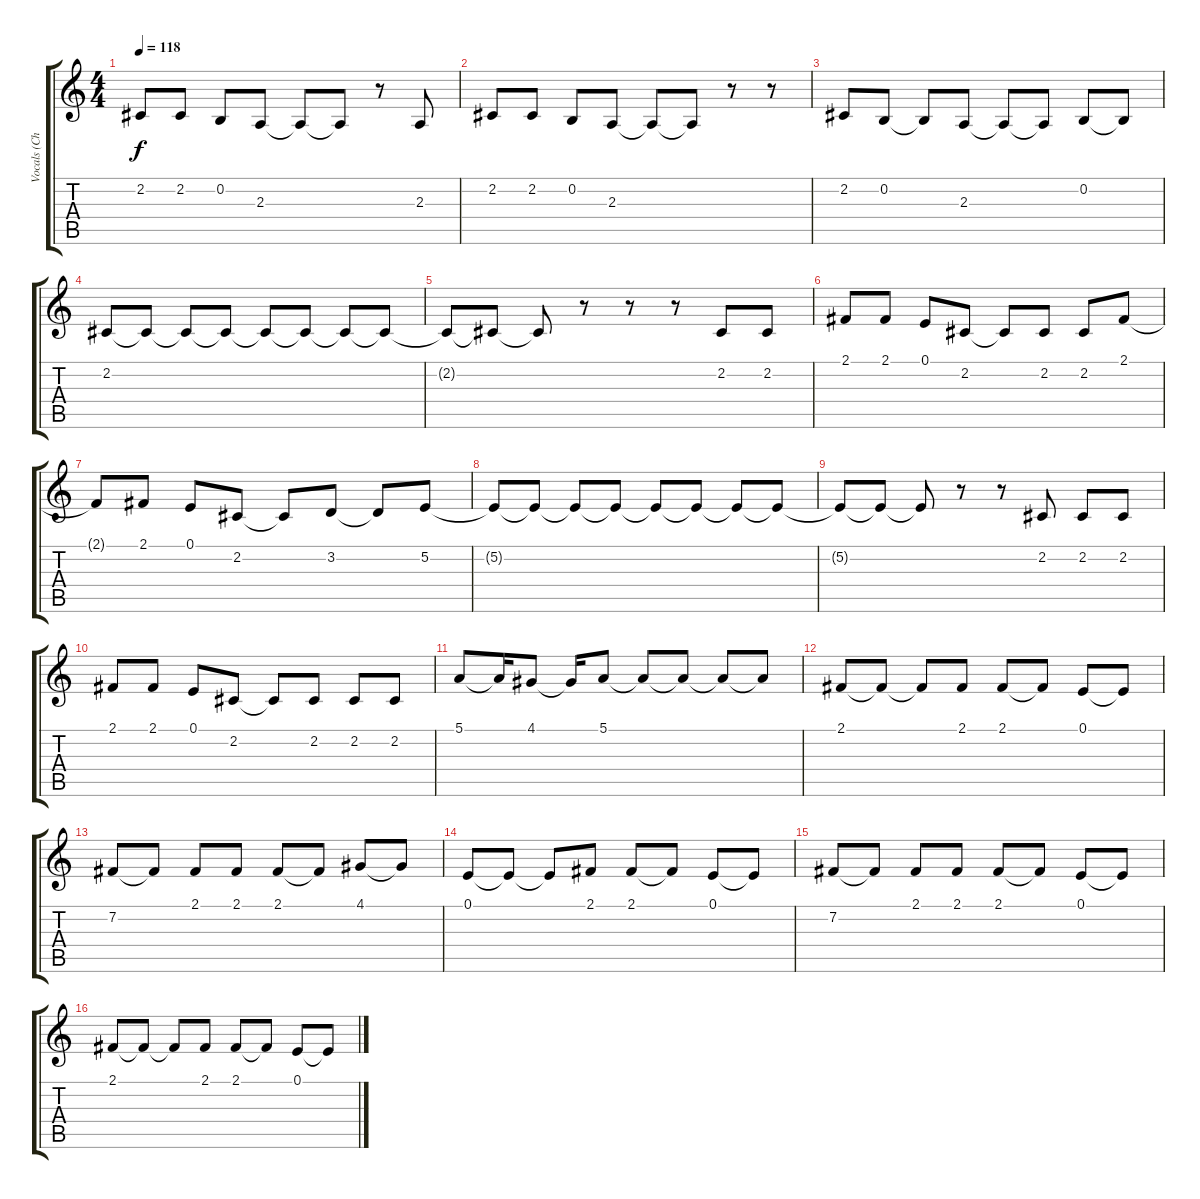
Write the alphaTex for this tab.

\track ("Vocals (Chester)" "Vocals (Ch") {instrument oboe}
\staff {score tabs}
\tuning (E4 B3 G3 D3 A2 E2) {hide}
\ts (4 4)
\tempo 118
\clef g2
\ks c
2.2{t}.8{dy f} 2.2.8 0.2.8 2.3.8 2.3{t}.8 2.3{t}.8 r.8 2.3.8 |
2.2.8 2.2.8 0.2.8 2.3.8 2.3{t}.8 2.3{t}.8 r.8 r.8 |
2.2.8 0.2.8 0.2{t}.8 2.3.8 2.3{t}.8 2.3{t}.8 0.2.8 0.2{t}.8 |
2.2.8 2.2{t}.8 2.2{t}.8 2.2{t}.8 2.2{t}.8 2.2{t}.8 2.2{t}.8 2.2{t}.8 |
2.2{t}.8 2.2{t}.8 2.2{t}.8 r.8 r.8 r.8 2.2.8 2.2.8 |
2.1.8 2.1.8 0.1.8 2.2.8 2.2{t}.8 2.2.8 2.2.8 2.1.8 |
2.1{t}.8 2.1.8 0.1.8 2.2.8 2.2{t}.8 3.2.8 3.2{t}.8 5.2.8 |
5.2{t}.8 5.2{t}.8 5.2{t}.8 5.2{t}.8 5.2{t}.8 5.2{t}.8 5.2{t}.8 5.2{t}.8 |
5.2{t}.8 5.2{t}.8 5.2{t}.8 r.8 r.8 2.2.8 2.2.8 2.2.8 |
2.1.8 2.1.8 0.1.8 2.2.8 2.2{t}.8 2.2.8 2.2.8 2.2.8 |
5.1.8 5.1{t}.16 4.1.8 4.1{t}.16 5.1.8 5.1{t}.8 5.1{t}.8 5.1{t}.8 5.1{t}.8 |
2.1.8{volume 16} 2.1{t}.8 2.1{t}.8 2.1.8 2.1.8 2.1{t}.8 0.1.8 0.1{t}.8 |
7.2.8 7.2{t}.8 2.1.8 2.1.8 2.1.8 2.1{t}.8 4.1.8 4.1{t}.8 |
0.1.8 0.1{t}.8 0.1{t}.8 2.1.8 2.1.8 2.1{t}.8 0.1.8 0.1{t}.8 |
7.2.8 7.2{t}.8 2.1.8 2.1.8 2.1.8 2.1{t}.8 0.1.8 0.1{t}.8 |
2.1.8{volume 16} 2.1{t}.8 2.1{t}.8 2.1.8 2.1.8 2.1{t}.8 0.1.8 0.1{t}.8
